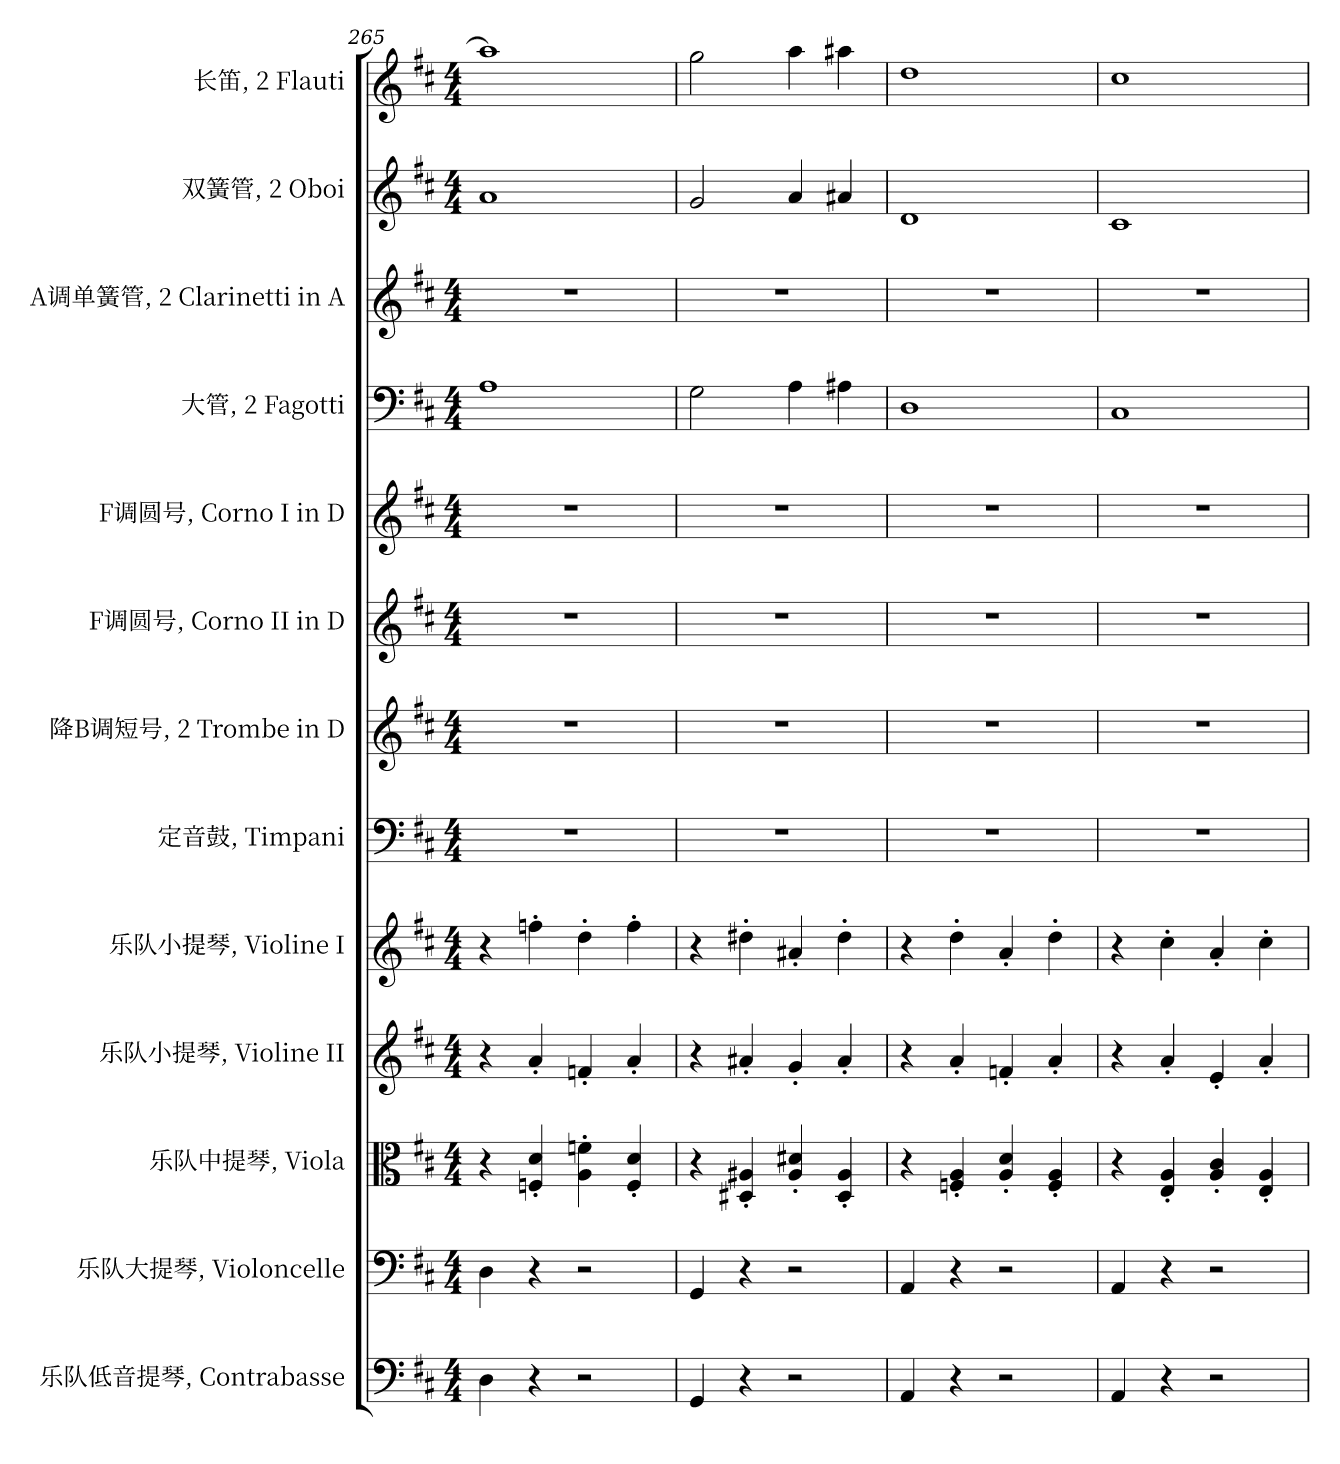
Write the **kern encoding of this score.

**kern	**kern	**kern	**kern	**kern	**kern	**kern	**kern	**kern	**kern	**kern	**kern	**kern
*part13	*part12	*part11	*part10	*part9	*part8	*part7	*part6	*part5	*part4	*part3	*part2	*part1
*staff13	*staff12	*staff11	*staff10	*staff9	*staff8	*staff7	*staff6	*staff5	*staff4	*staff3	*staff2	*staff1
*I"乐队低音提琴, Contrabasse	*I"乐队大提琴, Violoncelle	*I"乐队中提琴, Viola	*I"乐队小提琴, Violine II	*I"乐队小提琴, Violine I	*I"定音鼓, Timpani	*I"降B调短号, 2 Trombe in D	*I"F调圆号, Corno II in D	*I"F调圆号, Corno I in D	*I"大管, 2 Fagotti	*I"A调单簧管, 2 Clarinetti in A	*I"双簧管, 2 Oboi	*I"长笛, 2 Flauti
*I'Cbs.	*	*	*	*	*I'Timp.	*	*	*	*	*I'A Cl.	*I'Ob.	*I'Fl.
*clefF4	*clefF4	*clefC3	*clefG2	*clefG2	*clefF4	*clefG2	*clefG2	*clefG2	*clefF4	*clefG2	*clefG2	*clefG2
*ITrd7c12	*	*	*	*	*	*ITrd1c2	*ITrd4c7	*ITrd4c7	*	*ITrd2c3	*	*
*k[f#c#]	*k[f#c#]	*k[f#c#]	*k[f#c#]	*k[f#c#]	*k[f#c#]	*k[]	*k[f#]	*k[f#]	*k[f#c#]	*k[f#c#g#d#a#]	*k[f#c#]	*k[f#c#]
*M4/4	*M4/4	*M4/4	*M4/4	*M4/4	*M4/4	*M4/4	*M4/4	*M4/4	*M4/4	*M4/4	*M4/4	*M4/4
*MM269	*MM269	*MM269	*MM269	*MM269	*MM269	*MM269	*MM269	*MM269	*MM269	*MM269	*MM269	*MM269
=265	=265	=265	=265	=265	=265	=265	=265	=265	=265	=265	=265	=265
4DD\	4D\	4r	4r	4r	1r	1r	1r	1r	1A	1r	1a	1aa]
4r	4r	4Fn/' 4d/'	4a'/	4ffn'\	.	.	.	.	.	.	.	.
2r	2r	4A\' 4fn\'	4fn'/	4dd'\	.	.	.	.	.	.	.	.
.	.	4F/' 4d/'	4a'/	4ff'\	.	.	.	.	.	.	.	.
=266	=266	=266	=266	=266	=266	=266	=266	=266	=266	=266	=266	=266
*	*	*	*	*	*	*	*	*	*	*	*	*MM269
4GGG/	4GG/	4r	4r	4r	1r	1r	1r	1r	2G\	1r	2g/	2gg\
4r	4r	4D#X/' 4A#X/'	4a#X'/	4dd#X'\	.	.	.	.	.	.	.	.
*	*	*	*	*	*	*	*	*	*	*	*	*MM294
2r	2r	4A#/' 4d#X/'	4g'/	4a#X'/	.	.	.	.	4A\	.	4a/	4aa\
.	.	4D#/' 4A#/'	4a#'/	4dd#'\	.	.	.	.	4A#X\	.	4a#X/	4aa#X\
=267	=267	=267	=267	=267	=267	=267	=267	=267	=267	=267	=267	=267
*	*	*	*	*	*	*	*	*	*	*	*	*MM276
4AAA/	4AA/	4r	4r	4r	1r	1r	1r	1r	1D	1r	1d	1dd
4r	4r	4Fn/' 4A/'	4a'/	4dd'\	.	.	.	.	.	.	.	.
2r	2r	4A/' 4d/'	4fn'/	4a'/	.	.	.	.	.	.	.	.
.	.	4F/' 4A/'	4a'/	4dd'\	.	.	.	.	.	.	.	.
=268	=268	=268	=268	=268	=268	=268	=268	=268	=268	=268	=268	=268
*	*	*	*	*	*	*	*	*	*	*	*	*MM282
4AAA/	4AA/	4r	4r	4r	1r	1r	1r	1r	1C#	1r	1c#	1cc#
4r	4r	4E/' 4A/'	4a'/	4cc#'\	.	.	.	.	.	.	.	.
2r	2r	4A/' 4c#/'	4e'/	4a'/	.	.	.	.	.	.	.	.
.	.	4E/' 4A/'	4a'/	4cc#'\	.	.	.	.	.	.	.	.
=	=	=	=	=	=	=	=	=	=	=	=	=
*-	*-	*-	*-	*-	*-	*-	*-	*-	*-	*-	*-	*-
